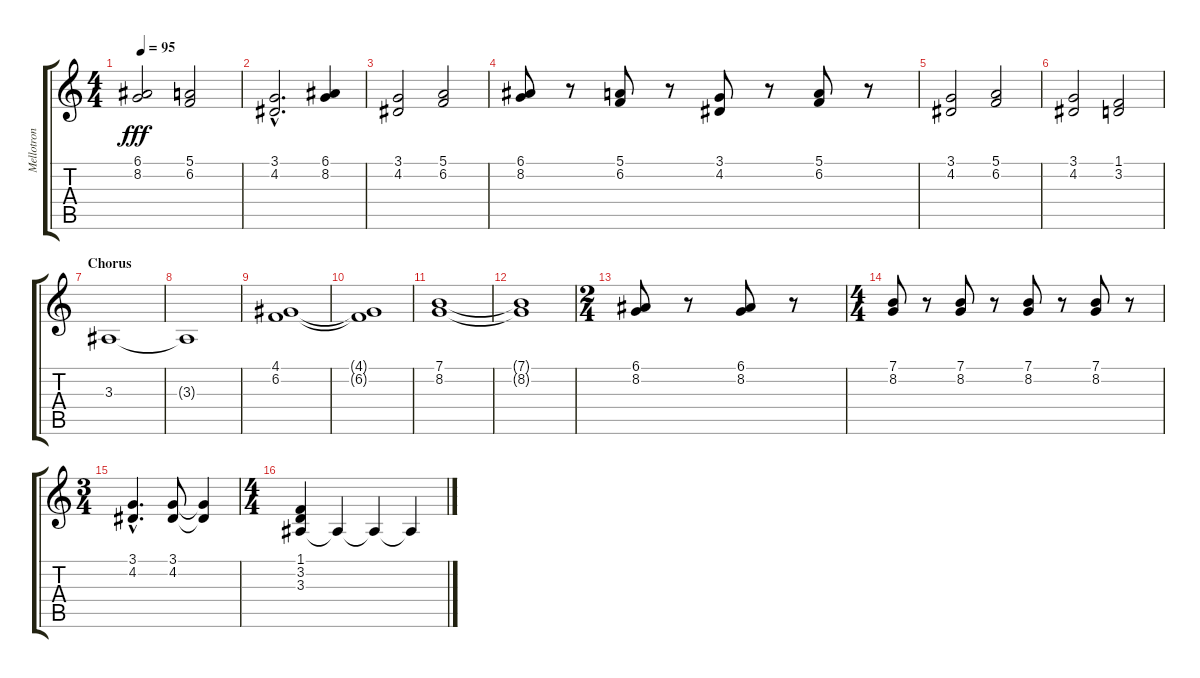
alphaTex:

\track ("Mellotron" "Mellotron") {instrument flute}
\staff {score tabs}
\tuning (E4 B3 G3 D3 A2 E2) {hide}
\ts (4 4)
\tempo 95
\clef g2
\ks c
(6.1 8.2).2{dy fff} (5.1 6.2).2 |
(3.1{hac} 4.2{hac}).2{d} (6.1 8.2).4 |
(3.1 4.2).2 (5.1 6.2).2 |
(6.1 8.2).8 r.8 (5.1 6.2).8 r.8 (3.1 4.2).8 r.8 (5.1 6.2).8 r.8 |
(3.1 4.2).2 (5.1 6.2).2 |
(3.1 4.2).2 (1.1 3.2).2 |
\section ("" "Chorus")
3.3.1 |
3.3{t}.1 |
(4.1 6.2).1 |
(4.1{t} 6.2{t}).1 |
(7.1 8.2).1 |
(7.1{t} 8.2{t}).1 |
\ts (2 4)
(6.1 8.2).8 r.8 (6.1 8.2).8 r.8 |
\ts (4 4)
(7.1 8.2).8 r.8 (7.1 8.2).8 r.8 (7.1 8.2).8 r.8 (7.1 8.2).8 r.8 |
\ts (3 4)
(3.1{hac} 4.2{hac}).4{d} (3.1 4.2).8 (3.1{t} 4.2{t}).4 |
\ts (4 4)
(1.1 3.2 3.3).4 3.3{t}.4 3.3{t}.4 3.3{t}.4
